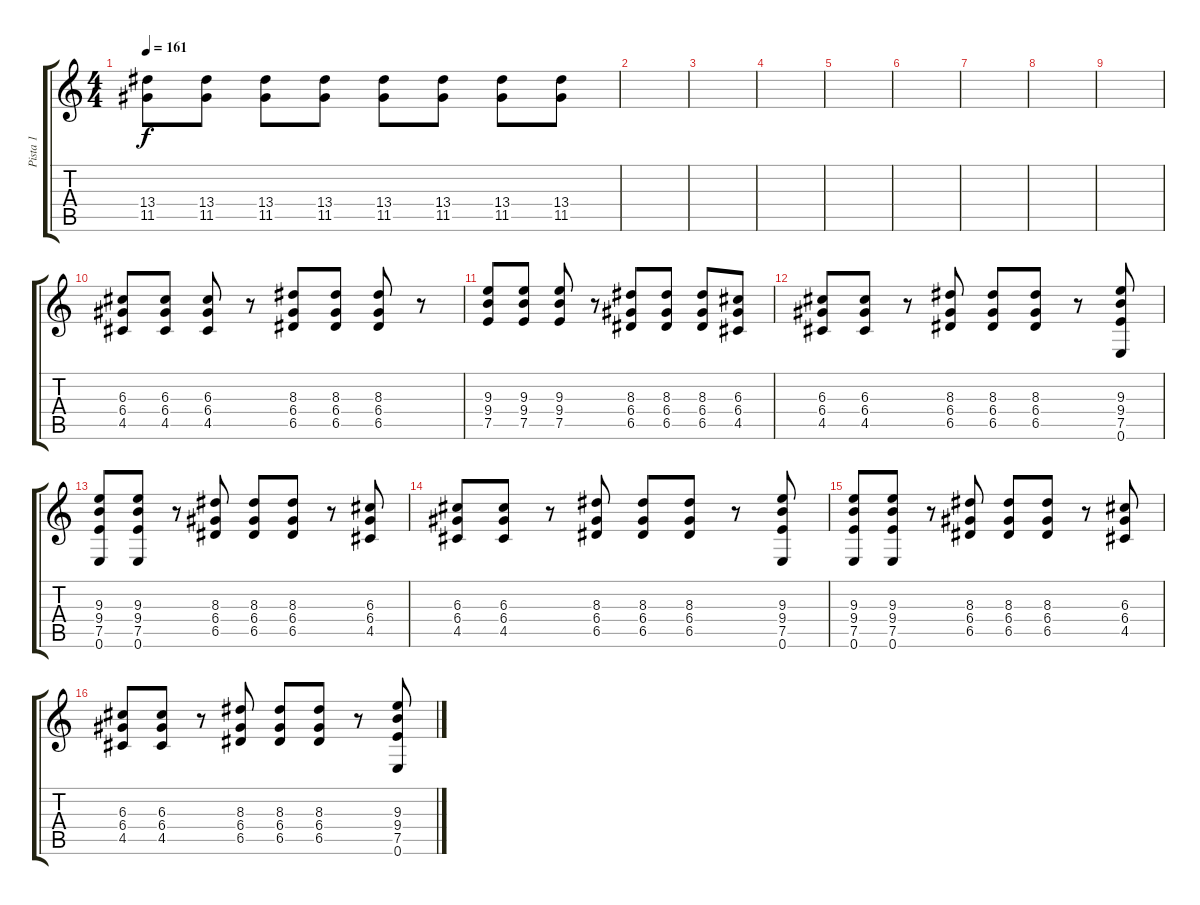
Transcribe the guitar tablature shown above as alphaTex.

\track ("Pista 1" "Pista 1") {instrument overdrivenguitar}
\staff {score tabs}
\tuning (E4 B3 G3 D3 A2 E2) {hide}
\ts (4 4)
\tempo 161
\clef g2
\ks c
(13.4 11.5).8{dy f} (13.4 11.5).8 (13.4 11.5).8 (13.4 11.5).8 (13.4 11.5).8 (13.4 11.5).8 (13.4 11.5).8 (13.4 11.5).8 |
|
|
|
|
|
|
|
|
(6.3 6.4 4.5).8 (6.3 6.4 4.5).8 (6.3 6.4 4.5).8 r.8 (8.3 6.4 6.5).8 (8.3 6.4 6.5).8 (8.3 6.4 6.5).8 r.8 |
(9.3 9.4 7.5).8 (9.3 9.4 7.5).8 (9.3 9.4 7.5).8 r.8 (8.3 6.4 6.5).8 (8.3 6.4 6.5).8 (8.3 6.4 6.5).8 (6.3 6.4 4.5).8 |
(6.3 6.4 4.5).8 (6.3 6.4 4.5).8 r.8 (8.3 6.4 6.5).8 (8.3 6.4 6.5).8 (8.3 6.4 6.5).8 r.8 (9.3 9.4 7.5 0.6).8 |
(9.3 9.4 7.5 0.6).8 (9.3 9.4 7.5 0.6).8 r.8 (8.3 6.4 6.5).8 (8.3 6.4 6.5).8 (8.3 6.4 6.5).8 r.8 (6.3 6.4 4.5).8 |
(6.3 6.4 4.5).8 (6.3 6.4 4.5).8 r.8 (8.3 6.4 6.5).8 (8.3 6.4 6.5).8 (8.3 6.4 6.5).8 r.8 (9.3 9.4 7.5 0.6).8 |
(9.3 9.4 7.5 0.6).8 (9.3 9.4 7.5 0.6).8 r.8 (8.3 6.4 6.5).8 (8.3 6.4 6.5).8 (8.3 6.4 6.5).8 r.8 (6.3 6.4 4.5).8 |
(6.3 6.4 4.5).8 (6.3 6.4 4.5).8 r.8 (8.3 6.4 6.5).8 (8.3 6.4 6.5).8 (8.3 6.4 6.5).8 r.8 (9.3 9.4 7.5 0.6).8
